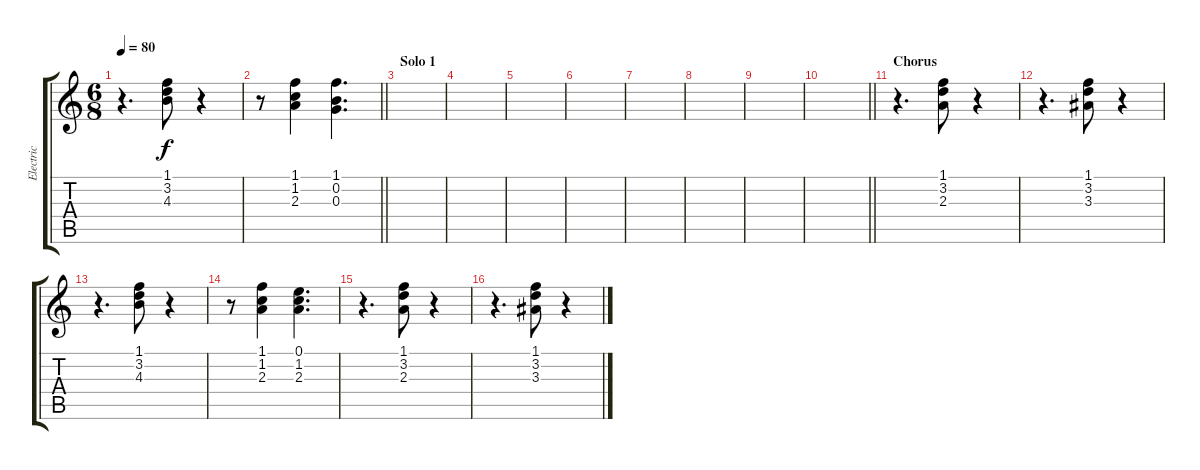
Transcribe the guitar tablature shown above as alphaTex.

\track ("Electric" "Electric") {instrument overdrivenguitar}
\staff {score tabs}
\tuning (E4 B3 G3 D3 A2 E2) {hide}
\ts (6 8)
\tempo 80
\clef g2
\ks c
r.4{d dy f} (1.1 3.2 4.3).8 r.4 |
\barLineRight lightlight
r.8 (1.1 1.2 2.3).4 (1.1 0.2 0.3).4{d} |
\section ("" "Solo 1")
|
|
|
|
|
|
|
\barLineRight lightlight
|
\section ("" "Chorus")
r.4{d} (1.1 3.2 2.3).8 r.4 |
r.4{d} (1.1 3.2 3.3).8 r.4 |
r.4{d} (1.1 3.2 4.3).8 r.4 |
r.8 (1.1 1.2 2.3).4 (0.1 1.2 2.3).4{d} |
r.4{d} (1.1 3.2 2.3).8 r.4 |
r.4{d} (1.1 3.2 3.3).8 r.4
